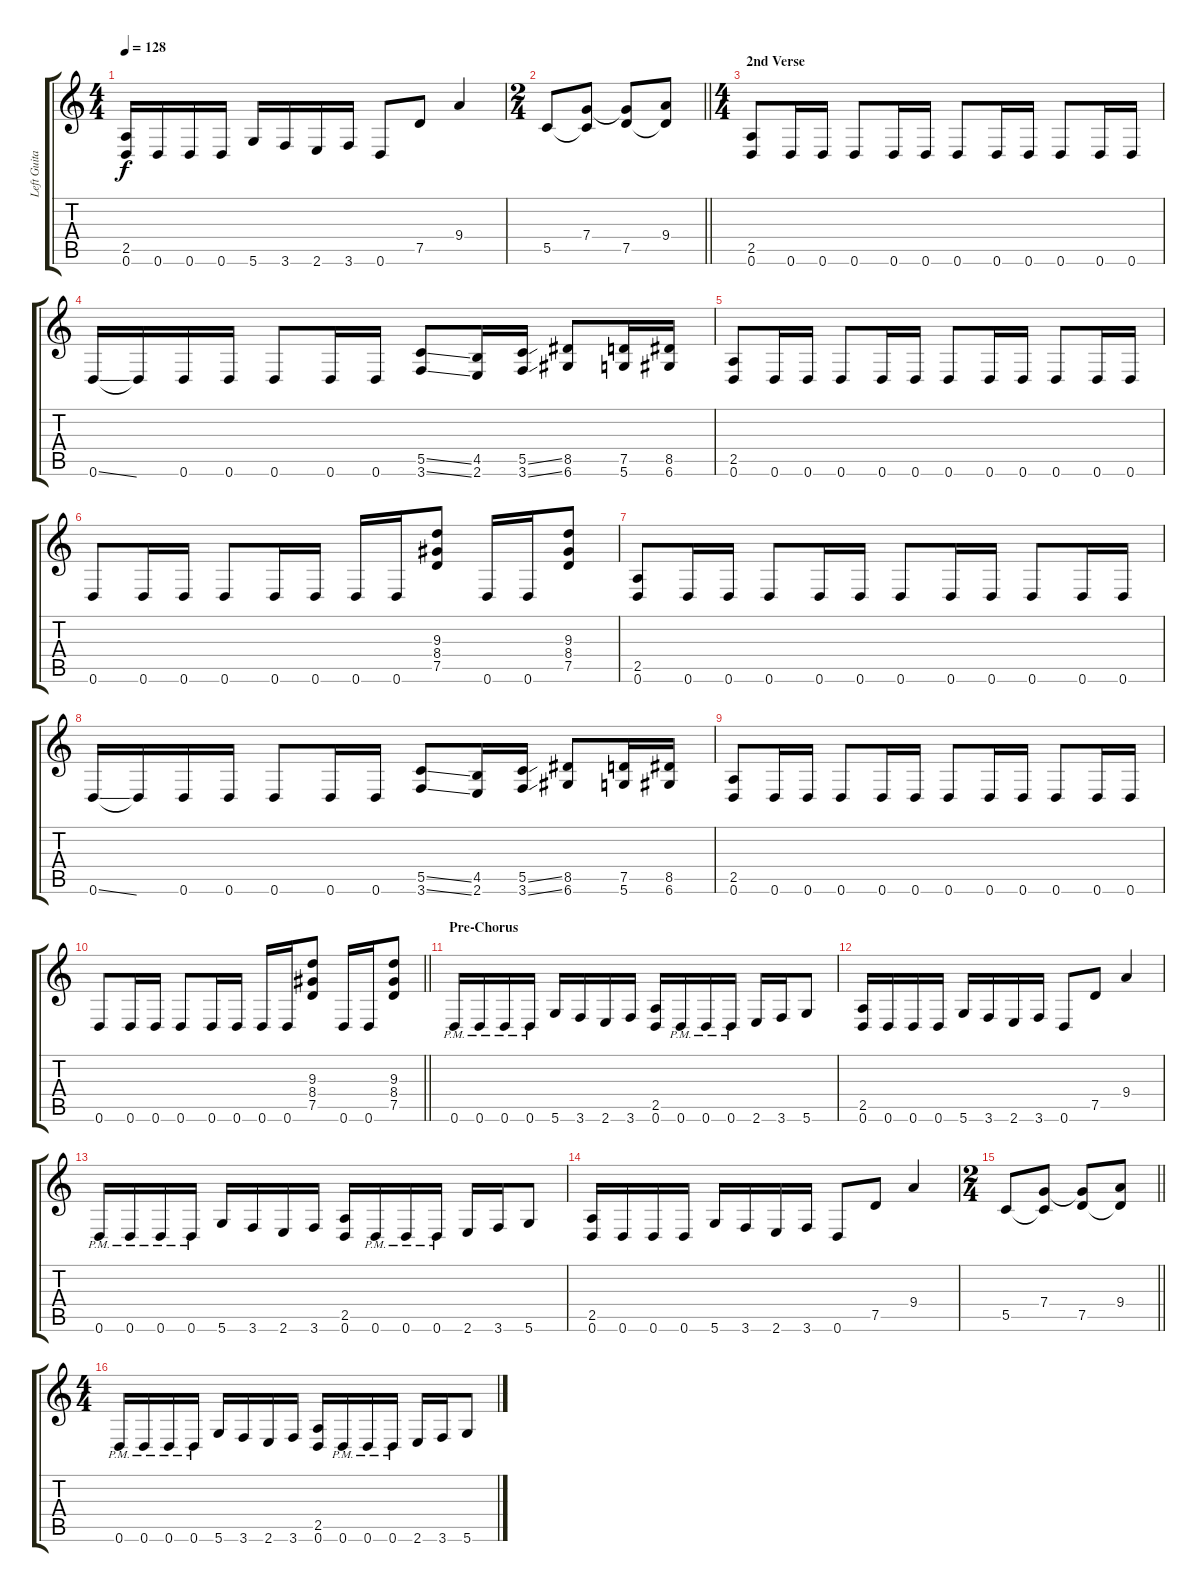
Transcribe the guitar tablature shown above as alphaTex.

\track ("Left Guitar" "Left Guita") {instrument distortionguitar}
\staff {score tabs}
\tuning (D4 A3 F3 C3 G2 D2) {hide}
\ts (4 4)
\tempo 128
\clef g2
\ks c
(2.5 0.6).16{dy f} 0.6.16 0.6.16 0.6.16 5.6.16 3.6.16 2.6.16 3.6.16 0.6.8 7.5.8 9.4.4 |
\ts (2 4)
\barLineRight lightlight
5.5.8 (7.4 5.5{t}).8 (7.4{t} 7.5).8 (9.4 7.5{t}).8 |
\ts (4 4)
\section ("" "2nd Verse")
(2.5 0.6).8 0.6.16 0.6.16 0.6.8 0.6.16 0.6.16 0.6.8 0.6.16 0.6.16 0.6.8 0.6.16 0.6.16 |
0.6{ss}.16 0.6{t}.16 0.6.16 0.6.16 0.6.8 0.6.16 0.6.16 (5.5{ss} 3.6{ss}).8 (4.5 2.6).16 (5.5{ss} 3.6{ss}).16 (8.5 6.6).8 (7.5 5.6).16 (8.5 6.6).16 |
(2.5 0.6).8 0.6.16 0.6.16 0.6.8 0.6.16 0.6.16 0.6.8 0.6.16 0.6.16 0.6.8 0.6.16 0.6.16 |
0.6.8 0.6.16 0.6.16 0.6.8 0.6.16 0.6.16 0.6.16 0.6.16 (9.3 8.4 7.5).8 0.6.16 0.6.16 (9.3 8.4 7.5).8 |
(2.5 0.6).8 0.6.16 0.6.16 0.6.8 0.6.16 0.6.16 0.6.8 0.6.16 0.6.16 0.6.8 0.6.16 0.6.16 |
0.6{ss}.16 0.6{t}.16 0.6.16 0.6.16 0.6.8 0.6.16 0.6.16 (5.5{ss} 3.6{ss}).8 (4.5 2.6).16 (5.5{ss} 3.6{ss}).16 (8.5 6.6).8 (7.5 5.6).16 (8.5 6.6).16 |
(2.5 0.6).8 0.6.16 0.6.16 0.6.8 0.6.16 0.6.16 0.6.8 0.6.16 0.6.16 0.6.8 0.6.16 0.6.16 |
\barLineRight lightlight
0.6.8 0.6.16 0.6.16 0.6.8 0.6.16 0.6.16 0.6.16 0.6.16 (9.3 8.4 7.5).8 0.6.16 0.6.16 (9.3 8.4 7.5).8 |
\section ("" "Pre-Chorus")
0.6{pm}.16 0.6{pm}.16 0.6{pm}.16 0.6{pm}.16 5.6.16 3.6.16 2.6.16 3.6.16 (2.5 0.6).16 0.6{pm}.16 0.6{pm}.16 0.6{pm}.16 2.6.16 3.6.16 5.6.8 |
(2.5 0.6).16 0.6.16 0.6.16 0.6.16 5.6.16 3.6.16 2.6.16 3.6.16 0.6.8 7.5.8 9.4.4 |
0.6{pm}.16 0.6{pm}.16 0.6{pm}.16 0.6{pm}.16 5.6.16 3.6.16 2.6.16 3.6.16 (2.5 0.6).16 0.6{pm}.16 0.6{pm}.16 0.6{pm}.16 2.6.16 3.6.16 5.6.8 |
(2.5 0.6).16 0.6.16 0.6.16 0.6.16 5.6.16 3.6.16 2.6.16 3.6.16 0.6.8 7.5.8 9.4.4 |
\ts (2 4)
\barLineRight lightlight
5.5.8 (7.4 5.5{t}).8 (7.4{t} 7.5).8 (9.4 7.5{t}).8 |
\ts (4 4)
0.6{pm}.16 0.6{pm}.16 0.6{pm}.16 0.6{pm}.16 5.6.16 3.6.16 2.6.16 3.6.16 (2.5 0.6).16 0.6{pm}.16 0.6{pm}.16 0.6{pm}.16 2.6.16 3.6.16 5.6.8
